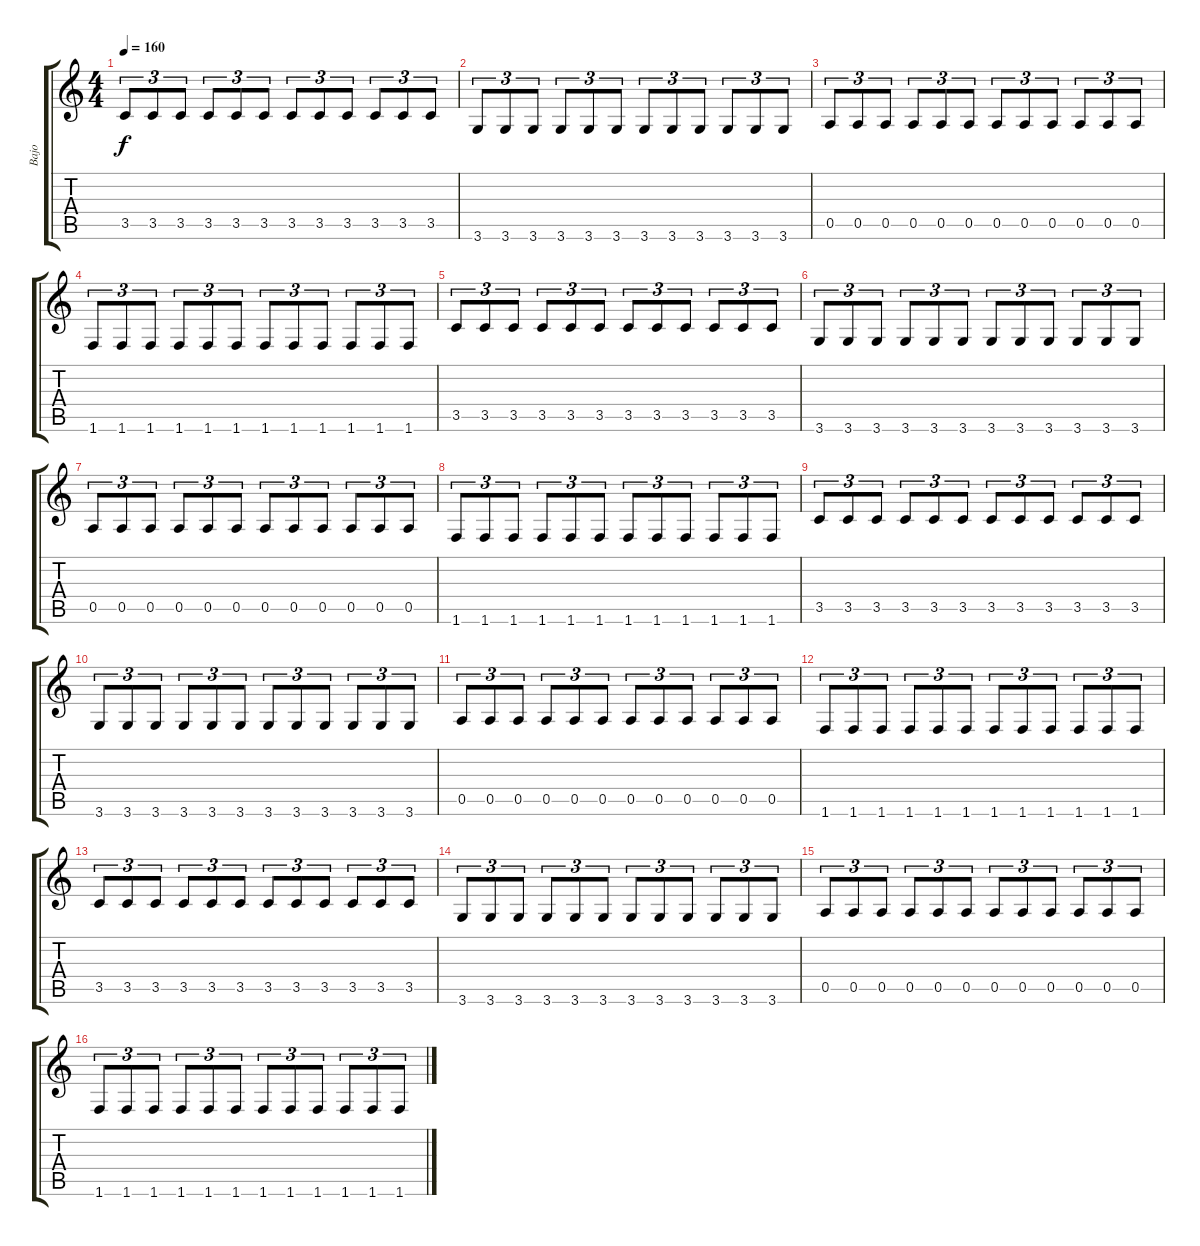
\track ("Bajo" "Bajo") {instrument electricbassfinger}
\staff {score tabs}
\tuning (E4 B3 G3 D3 A2 E2) {hide}
\ts (4 4)
\tempo 160
\clef g2
\ks c
3.5.8{tu (3 2) dy f} 3.5.8{tu (3 2)} 3.5.8{tu (3 2)} 3.5.8{tu (3 2)} 3.5.8{tu (3 2)} 3.5.8{tu (3 2)} 3.5.8{tu (3 2)} 3.5.8{tu (3 2)} 3.5.8{tu (3 2)} 3.5.8{tu (3 2)} 3.5.8{tu (3 2)} 3.5.8{tu (3 2)} |
3.6.8{tu (3 2)} 3.6.8{tu (3 2)} 3.6.8{tu (3 2)} 3.6.8{tu (3 2)} 3.6.8{tu (3 2)} 3.6.8{tu (3 2)} 3.6.8{tu (3 2)} 3.6.8{tu (3 2)} 3.6.8{tu (3 2)} 3.6.8{tu (3 2)} 3.6.8{tu (3 2)} 3.6.8{tu (3 2)} |
0.5.8{tu (3 2)} 0.5.8{tu (3 2)} 0.5.8{tu (3 2)} 0.5.8{tu (3 2)} 0.5.8{tu (3 2)} 0.5.8{tu (3 2)} 0.5.8{tu (3 2)} 0.5.8{tu (3 2)} 0.5.8{tu (3 2)} 0.5.8{tu (3 2)} 0.5.8{tu (3 2)} 0.5.8{tu (3 2)} |
1.6.8{tu (3 2)} 1.6.8{tu (3 2)} 1.6.8{tu (3 2)} 1.6.8{tu (3 2)} 1.6.8{tu (3 2)} 1.6.8{tu (3 2)} 1.6.8{tu (3 2)} 1.6.8{tu (3 2)} 1.6.8{tu (3 2)} 1.6.8{tu (3 2)} 1.6.8{tu (3 2)} 1.6.8{tu (3 2)} |
3.5.8{tu (3 2)} 3.5.8{tu (3 2)} 3.5.8{tu (3 2)} 3.5.8{tu (3 2)} 3.5.8{tu (3 2)} 3.5.8{tu (3 2)} 3.5.8{tu (3 2)} 3.5.8{tu (3 2)} 3.5.8{tu (3 2)} 3.5.8{tu (3 2)} 3.5.8{tu (3 2)} 3.5.8{tu (3 2)} |
3.6.8{tu (3 2)} 3.6.8{tu (3 2)} 3.6.8{tu (3 2)} 3.6.8{tu (3 2)} 3.6.8{tu (3 2)} 3.6.8{tu (3 2)} 3.6.8{tu (3 2)} 3.6.8{tu (3 2)} 3.6.8{tu (3 2)} 3.6.8{tu (3 2)} 3.6.8{tu (3 2)} 3.6.8{tu (3 2)} |
0.5.8{tu (3 2)} 0.5.8{tu (3 2)} 0.5.8{tu (3 2)} 0.5.8{tu (3 2)} 0.5.8{tu (3 2)} 0.5.8{tu (3 2)} 0.5.8{tu (3 2)} 0.5.8{tu (3 2)} 0.5.8{tu (3 2)} 0.5.8{tu (3 2)} 0.5.8{tu (3 2)} 0.5.8{tu (3 2)} |
1.6.8{tu (3 2)} 1.6.8{tu (3 2)} 1.6.8{tu (3 2)} 1.6.8{tu (3 2)} 1.6.8{tu (3 2)} 1.6.8{tu (3 2)} 1.6.8{tu (3 2)} 1.6.8{tu (3 2)} 1.6.8{tu (3 2)} 1.6.8{tu (3 2)} 1.6.8{tu (3 2)} 1.6.8{tu (3 2)} |
3.5.8{tu (3 2)} 3.5.8{tu (3 2)} 3.5.8{tu (3 2)} 3.5.8{tu (3 2)} 3.5.8{tu (3 2)} 3.5.8{tu (3 2)} 3.5.8{tu (3 2)} 3.5.8{tu (3 2)} 3.5.8{tu (3 2)} 3.5.8{tu (3 2)} 3.5.8{tu (3 2)} 3.5.8{tu (3 2)} |
3.6.8{tu (3 2)} 3.6.8{tu (3 2)} 3.6.8{tu (3 2)} 3.6.8{tu (3 2)} 3.6.8{tu (3 2)} 3.6.8{tu (3 2)} 3.6.8{tu (3 2)} 3.6.8{tu (3 2)} 3.6.8{tu (3 2)} 3.6.8{tu (3 2)} 3.6.8{tu (3 2)} 3.6.8{tu (3 2)} |
0.5.8{tu (3 2)} 0.5.8{tu (3 2)} 0.5.8{tu (3 2)} 0.5.8{tu (3 2)} 0.5.8{tu (3 2)} 0.5.8{tu (3 2)} 0.5.8{tu (3 2)} 0.5.8{tu (3 2)} 0.5.8{tu (3 2)} 0.5.8{tu (3 2)} 0.5.8{tu (3 2)} 0.5.8{tu (3 2)} |
1.6.8{tu (3 2)} 1.6.8{tu (3 2)} 1.6.8{tu (3 2)} 1.6.8{tu (3 2)} 1.6.8{tu (3 2)} 1.6.8{tu (3 2)} 1.6.8{tu (3 2)} 1.6.8{tu (3 2)} 1.6.8{tu (3 2)} 1.6.8{tu (3 2)} 1.6.8{tu (3 2)} 1.6.8{tu (3 2)} |
3.5.8{tu (3 2)} 3.5.8{tu (3 2)} 3.5.8{tu (3 2)} 3.5.8{tu (3 2)} 3.5.8{tu (3 2)} 3.5.8{tu (3 2)} 3.5.8{tu (3 2)} 3.5.8{tu (3 2)} 3.5.8{tu (3 2)} 3.5.8{tu (3 2)} 3.5.8{tu (3 2)} 3.5.8{tu (3 2)} |
3.6.8{tu (3 2)} 3.6.8{tu (3 2)} 3.6.8{tu (3 2)} 3.6.8{tu (3 2)} 3.6.8{tu (3 2)} 3.6.8{tu (3 2)} 3.6.8{tu (3 2)} 3.6.8{tu (3 2)} 3.6.8{tu (3 2)} 3.6.8{tu (3 2)} 3.6.8{tu (3 2)} 3.6.8{tu (3 2)} |
0.5.8{tu (3 2)} 0.5.8{tu (3 2)} 0.5.8{tu (3 2)} 0.5.8{tu (3 2)} 0.5.8{tu (3 2)} 0.5.8{tu (3 2)} 0.5.8{tu (3 2)} 0.5.8{tu (3 2)} 0.5.8{tu (3 2)} 0.5.8{tu (3 2)} 0.5.8{tu (3 2)} 0.5.8{tu (3 2)} |
1.6.8{tu (3 2)} 1.6.8{tu (3 2)} 1.6.8{tu (3 2)} 1.6.8{tu (3 2)} 1.6.8{tu (3 2)} 1.6.8{tu (3 2)} 1.6.8{tu (3 2)} 1.6.8{tu (3 2)} 1.6.8{tu (3 2)} 1.6.8{tu (3 2)} 1.6.8{tu (3 2)} 1.6.8{tu (3 2)}
